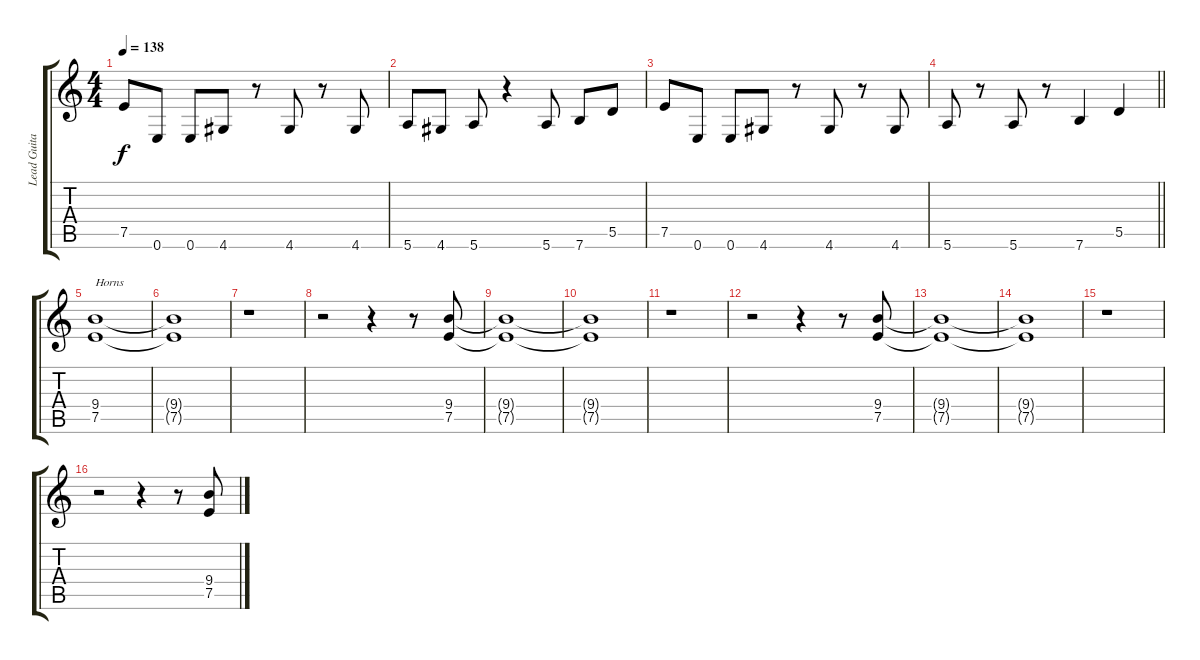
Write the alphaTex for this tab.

\track ("Lead Guitar" "Lead Guita") {instrument distortionguitar}
\staff {score tabs}
\tuning (E4 B3 G3 D3 A2 E2) {hide}
\ts (4 4)
\tempo 138
\clef g2
\ks c
7.5.8{dy f} 0.6.8 0.6.8 4.6.8 r.8 4.6.8 r.8 4.6.8 |
5.6.8 4.6.8 5.6.8 r.4 5.6.8 7.6.8 5.5.8 |
7.5.8 0.6.8 0.6.8 4.6.8 r.8 4.6.8 r.8 4.6.8 |
\barLineRight lightlight
5.6.8 r.8 5.6.8 r.8 7.6.4 5.5.4 |
(9.4 7.5).1{txt "Horns"} |
(9.4{t} 7.5{t}).1 |
r.1 |
r.2 r.4 r.8 (9.4 7.5).8 |
(9.4{t} 7.5{t}).1 |
(9.4{t} 7.5{t}).1 |
r.1 |
r.2 r.4 r.8 (9.4 7.5).8 |
(9.4{t} 7.5{t}).1 |
(9.4{t} 7.5{t}).1 |
r.1 |
r.2 r.4 r.8 (9.4 7.5).8
